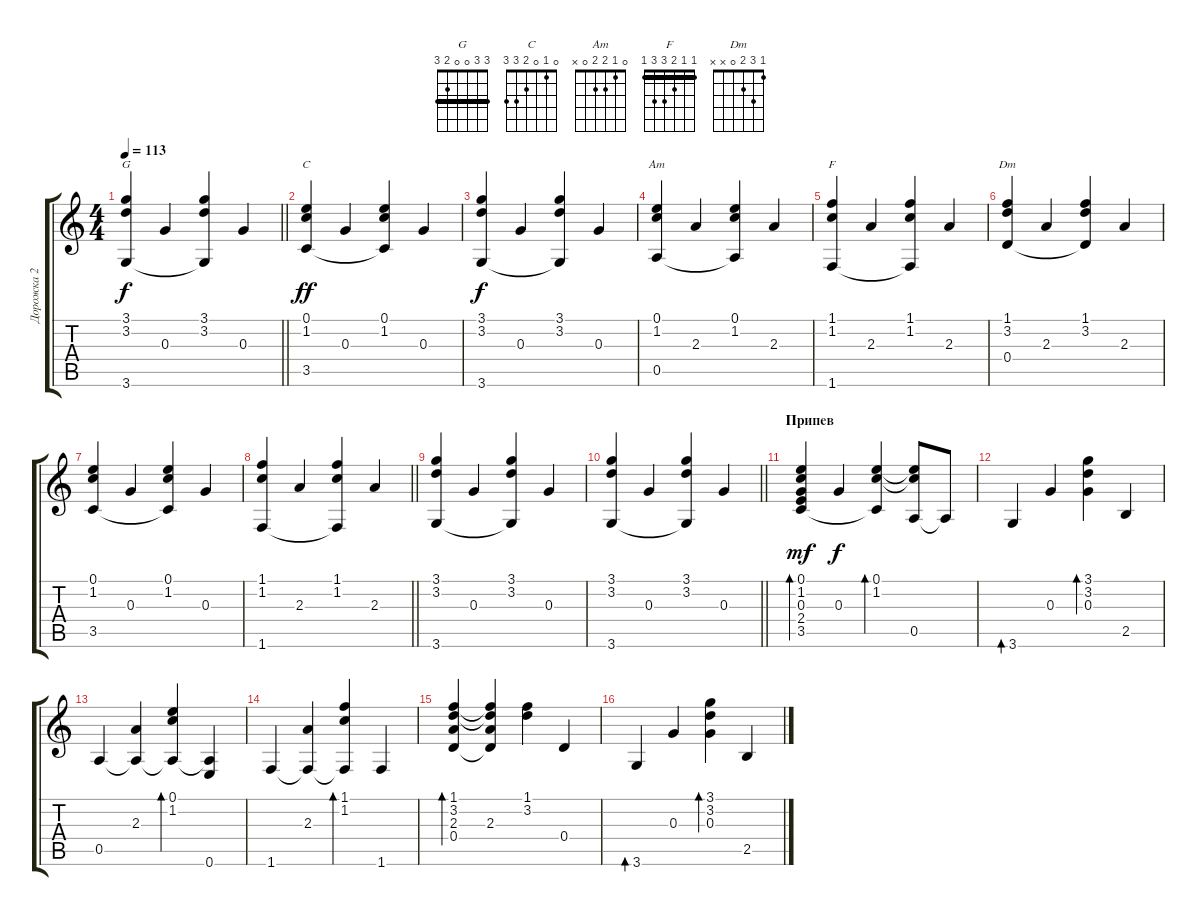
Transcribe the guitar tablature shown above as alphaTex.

\track ("Дорожка 2" "Дорожка 2") {instrument acousticguitarsteel}
\staff {score tabs}
\tuning (E4 B3 G3 D3 A2 E2) {hide}
\chord ("G" 3 3 0 0 2 3) {barre 3}
\chord ("C" 0 1 0 2 3 3)
\chord ("Am" 0 1 2 2 0 x)
\chord ("F" 1 1 2 3 3 1) {barre 1}
\chord ("Dm" 1 3 2 0 x x)
\ts (4 4)
\tempo 113
\clef g2
\barLineRight lightlight
\ks c
(3.1 3.2 3.6).4{ch "G" dy f} 0.3.4 (3.1 3.2 3.6{t}).4 0.3.4 |
(0.1 1.2 3.5).4{ch "C" dy ff} 0.3.4 (0.1 1.2 3.5{t}).4 0.3.4 |
(3.1 3.2 3.6).4{dy f} 0.3.4 (3.1 3.2 3.6{t}).4 0.3.4 |
(0.1 1.2 0.5).4{ch "Am"} 2.3.4 (0.1 1.2 0.5{t}).4 2.3.4 |
(1.1 1.2 1.6).4{ch "F"} 2.3.4 (1.1 1.2 1.6{t}).4 2.3.4 |
(1.1 3.2 0.4).4{ch "Dm"} 2.3.4 (1.1 3.2 0.4{t}).4 2.3.4 |
(0.1 1.2 3.5).4 0.3.4 (0.1 1.2 3.5{t}).4 0.3.4 |
\barLineRight lightlight
(1.1 1.2 1.6).4 2.3.4 (1.1 1.2 1.6{t}).4 2.3.4 |
(3.1 3.2 3.6).4 0.3.4 (3.1 3.2 3.6{t}).4 0.3.4 |
\barLineRight lightlight
(3.1 3.2 3.6).4 0.3.4 (3.1 3.2 3.6{t}).4 0.3.4 |
\section ("" "Припев")
(0.1 1.2 0.3 2.4 3.5).4{bd 60 dy mf} 0.3.4{dy f} (0.1 1.2 3.5{t}).4{bd 60} (0.1{t} 1.2{t} 0.5).8 0.5{t}.8 |
3.6.4{bd 60} 0.3.4 (3.1 3.2 0.3).4{bd 60} 2.5.4 |
0.5.4 (2.3 0.5{t}).4 (0.1 1.2 0.5{t}).4{bd 60} (0.5{t} 0.6).4 |
1.6.4 (2.3 1.6{t}).4 (1.1 1.2 1.6{t}).4{bd 60} 1.6.4 |
(1.1 3.2 2.3 0.4).4{bd 120} (1.1{t} 3.2{t} 2.3 0.4{t}).4 (1.1 3.2).4 0.4.4 |
3.6.4{bd 60} 0.3.4 (3.1 3.2 0.3).4{bd 60} 2.5.4
